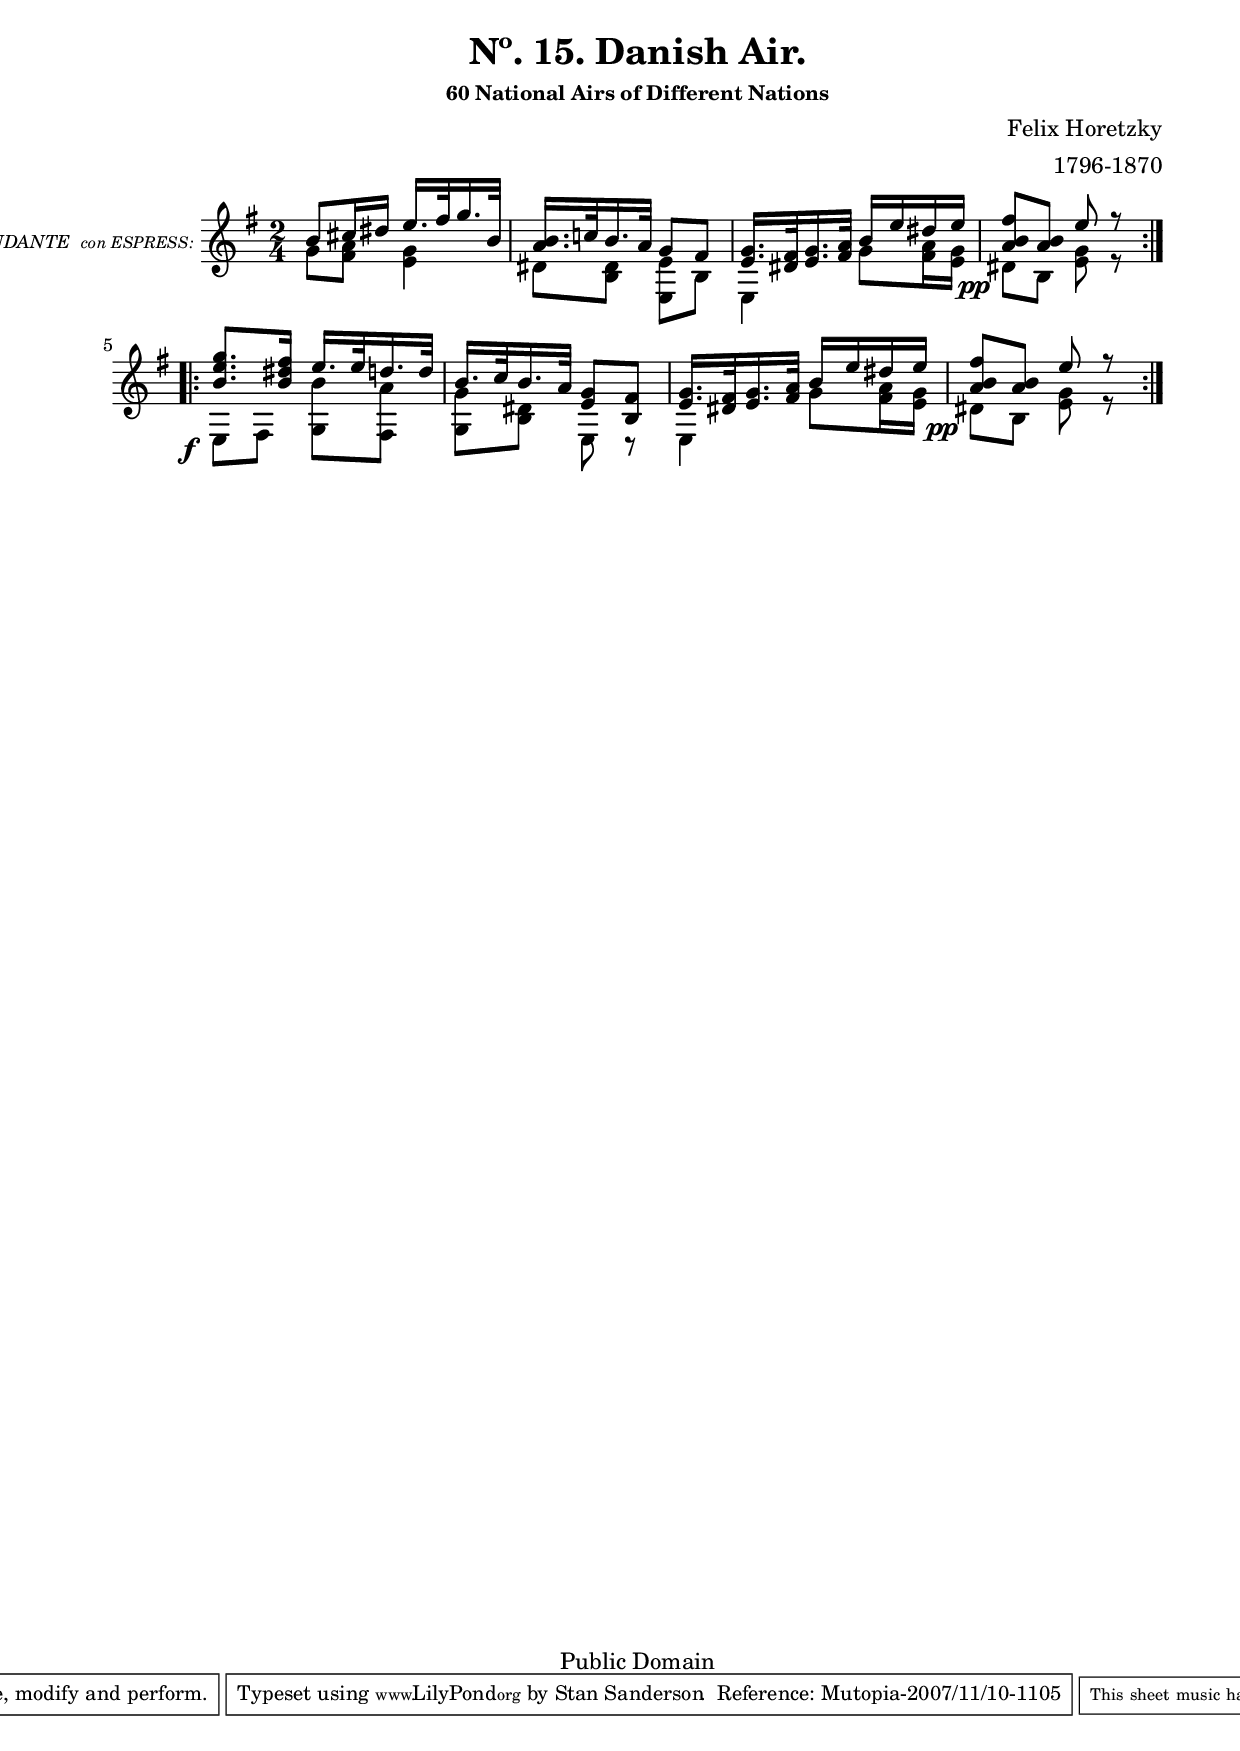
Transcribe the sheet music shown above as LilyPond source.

% Entered on Nov 5, 2007
\version "2.11.34"
%#(set-global-staff-size 17) 

\paper {
%	#(set-paper-size "a4")
%	#(set-paper-size "letter")
	left-margin = 0.75 \in
	line-width = 7.0 \in
	between-system-padding = #2.0
	between-system-space = #2.0
	ragged-last-bottom = ##t 
	ragged-bottom = ##f
}

\header {
	title = "Nº. 15. Danish Air."
	subtitle = ""
	subsubtitle = "60 National Airs of Different Nations"
	composer = \markup{\column \right-align 
	{\line {Felix Horetzky} 1796-1870}}
	meter = ""
% MUTOPIA
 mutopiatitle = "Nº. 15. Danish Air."
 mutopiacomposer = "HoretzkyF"
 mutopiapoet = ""
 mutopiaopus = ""
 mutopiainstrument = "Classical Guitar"
 date = "unk"
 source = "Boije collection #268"
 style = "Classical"
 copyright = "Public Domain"
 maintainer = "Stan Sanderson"
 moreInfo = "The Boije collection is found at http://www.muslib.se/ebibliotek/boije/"
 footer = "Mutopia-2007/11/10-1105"
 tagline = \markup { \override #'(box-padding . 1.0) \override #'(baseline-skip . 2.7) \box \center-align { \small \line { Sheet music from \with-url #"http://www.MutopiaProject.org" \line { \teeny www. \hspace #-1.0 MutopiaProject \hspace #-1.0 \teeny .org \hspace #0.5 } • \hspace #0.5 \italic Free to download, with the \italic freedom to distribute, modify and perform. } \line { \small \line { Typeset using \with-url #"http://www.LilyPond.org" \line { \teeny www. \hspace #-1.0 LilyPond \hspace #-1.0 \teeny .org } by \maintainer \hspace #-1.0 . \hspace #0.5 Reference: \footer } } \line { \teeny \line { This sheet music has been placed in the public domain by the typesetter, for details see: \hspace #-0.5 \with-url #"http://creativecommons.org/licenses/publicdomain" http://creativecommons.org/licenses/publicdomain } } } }
}

%%%%%%%%%%%%%%%%%%%%%%%%%%%%%%%%%%%%
%%
%% Source & comments
%%	
%%  	Felix Horetzky was born in Horyszów Ruski, Poland, January 1, 1796.
%%	Little is known about he came to the guitar. He traveled to Vienna
%%	to study under master guitarrist, Mauro Giuliani. He traveled
%%  	extensively in Europe as a concert performer and teacher. He wrote
%%  	between 100 and 150 pieces for the guitar. He died in Edinburgh
%%  	on October 6, 1870.
%%
%%	This piece is from #268, "60 National Airs of Different Nations",
%%	in the Boije collection and is in the public domain.
%%	
%%	<http://www.muslib.se/ebibliotek/boije/>
%%	Publisher: Chappell (London), no date given.
%%
%%	Carl Boije (1849-1923) was an amateur guitarist whose vast collection
%%	was donated to the State Library of Sweden after his death.
%%
%%	The dynamic markings for the most part follow the original score; obvious
%%	notation errors have been corrected.
%%
%%%%%%%%%%%%%%%%%%%%%%%%%%%%%%%%%%%%

\include "english.ly"

%%%% shortcuts

dol = \markup { \smaller\italic "dolce."}
cres = \markup{\smaller\italic"cresc:"}
cress = \markup{\tiny\smaller\italic"cresc:"}
espr = \markup{\smaller\italic"espres:"}
rit = \markup{\smaller\italic"ritart:"}
atem = \markup{\smaller\italic"a tempo:"}
smz = \markup{\smaller\italic"smorz:"} % smorzando
showTup = { \override TupletNumber #'transparent = ##f
		\override TupletBracket #'transparent = ##f }
hideTup = { \override TupletNumber #'transparent = ##t
		\override TupletBracket #'transparent = ##t }
seg = \markup {\smaller \smaller \musicglyph #"scripts.segno"}
cod = \markup {\smaller \vcenter "to" \hspace #0.7 \smaller \vcenter \musicglyph #"scripts.coda"}
toseg = \markup { \bold \vcenter "to" \hspace #0.7 \vcenter \smaller \musicglyph #"scripts.segno" }
fin = \markup {\smaller \smaller \bold \italic "Fine."}		
I = \once \override NoteColumn #'ignore-collision = ##t	

%% End shortcuts


%%%%%%%%%%
%% Reminders
%
%    \once \override DynamicText #'extra-offset = #'(-3.75 . 5.5)
%    \once \override TextScript #'extra-offset = #'( 0.8 . -2.3 )
%    \once \override Stem #'length-fraction = #0.8
%
%%%%%%%%%%

upper = \relative c''{
	\set Staff.instrumentName=\markup{ \center-align 
	{\smaller\bold "Nº. 15  " \smaller\smaller\italic "ANDANTE " 
	\tiny\smaller\italic "con ESPRESS: "}}
	\repeat volta 2 {
		b8 cs16 ds e16. fs32 g16. b,32 |
		<b a>16. c!32 b16. a32 g8 fs |
		<g e>16. <fs ds>32 <g e>16. <a fs>32 b16 e ds e |
		<fs b, a>8 <b, a> e r		
	}
	\repeat volta 2 {
		<g e b>8. <fs ds b>16 e16. e32 d!16. d32 
		b16. c32 b16. a32
			<g e>8 <fs b,> |
		<g e>16. <fs ds>32 <g e>16. <a fs>32 b16 e ds e |
		<fs b, a>8 <b, a> e r |
	}
}
		

lower = \relative c' { 
	\override Staff.NoteCollision 
	#'merge-differently-headed = ##t
	\repeat volta 2{
		g'8 <a fs>8 <g e>4 |
		ds8 <ds b> <e e,> b |
		e,4 g'8 <a fs>16 <g e> |
		\once \override DynamicText #'extra-offset = #'(-3.25 . 2.3)
		ds8_\pp b <g' e> r	|	
	}
	\repeat volta 2{
		\once \override DynamicText #'extra-offset = #'(-3.0 . 3.2)
		e,8_\f fs <b' g,> <a fs,> |
		<g g,> <ds b> e, r |
		e4 g'8 <a fs>16 <g e> |
		\once \override DynamicText #'extra-offset = #'(-3.25 . 2.3)
		ds8_\pp b <g' e> r
	}
		
}

staffClassicalGuitar = \new Staff  {
		\time 2/4
		\key g \major
		\set Staff.connectArpeggios = ##t
		\set Staff.midiInstrument="acoustic guitar (nylon)"
		<<
			\new Voice = A { \voiceOne  \upper }			
			\new Voice = C { \voiceFour  \lower }
		>>
%%		\bar "||"   %%  "|."
}

\score { 
		<<
			\staffClassicalGuitar
		>>
		}
		
\layout  {\context {
   \Staff
   \consists Span_arpeggio_engraver
 } }

\score {
%%	\unfoldRepeats
	\staffClassicalGuitar
	\midi {
		\context {
			\Score
			tempoWholesPerMinute = #(ly:make-moment 48 4)
		}
		\context {
			\Voice
			\remove "Dynamic_performer"
	    }
    }
}
